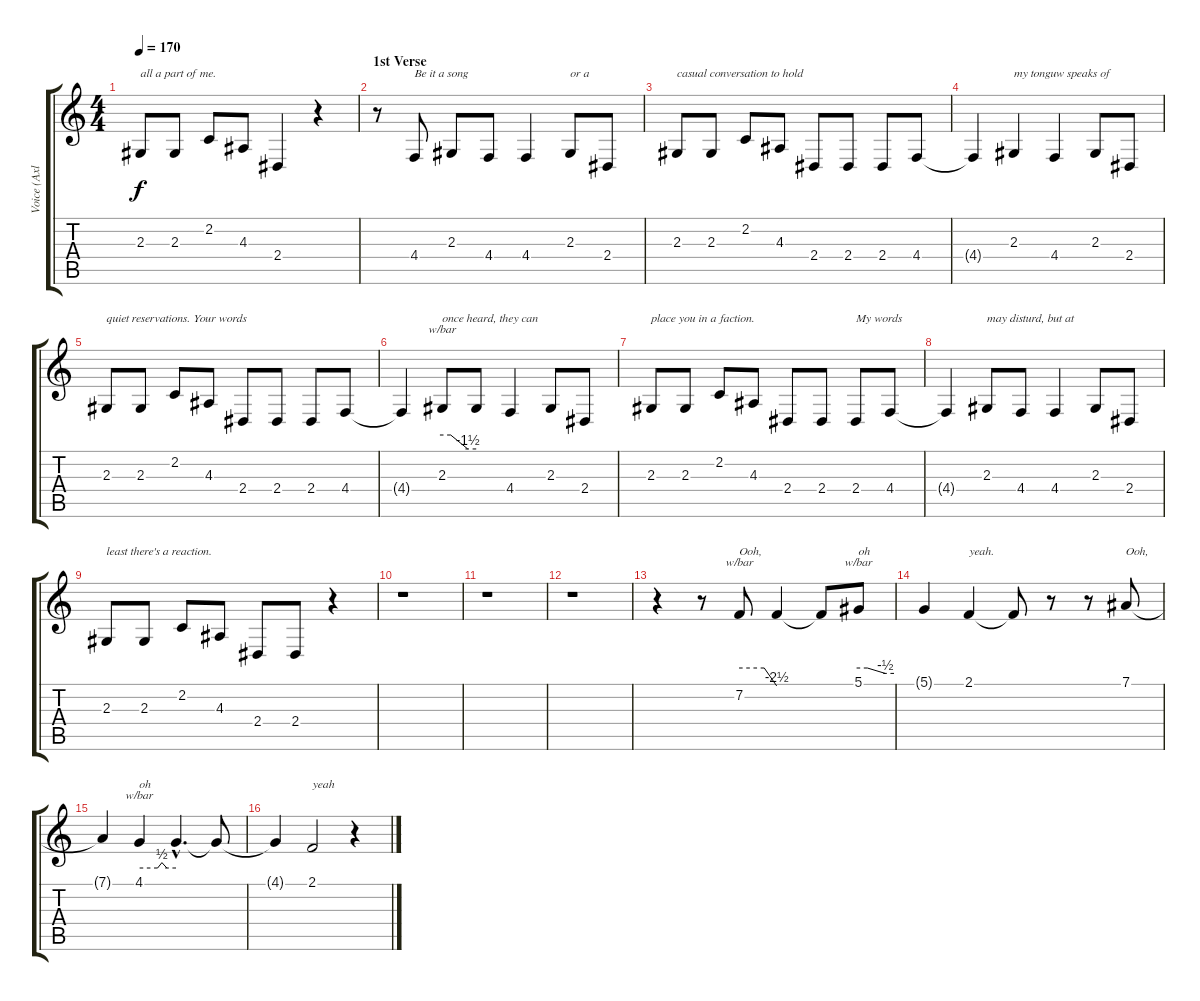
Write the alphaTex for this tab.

\track ("Voice (Axl)" "Voice (Axl") {instrument lead2sawtooth}
\staff {score tabs}
\tuning (Eb4 Bb3 Gb3 Db3 Ab2 Eb2) {hide}
\ts (4 4)
\tempo 170
\clef g2
\ks c
2.3.8{txt "all a part of me." dy f} 2.3.8 2.2.8 4.3.8 2.4.4 r.4 |
\section ("" "1st Verse")
r.8 4.4.8{txt "Be it a song"} 2.3.8 4.4.8 4.4.4 2.3.8{txt "or a"} 2.4.8 |
2.3.8{txt "casual conversation to hold"} 2.3.8 2.2.8 4.3.8 2.4.8 2.4.8 2.4.8 4.4.8 |
4.4{t}.4 2.3.4{txt "my tonguw speaks of"} 4.4.4 2.3.8 2.4.8 |
2.3.8{txt "quiet reservations. Your words"} 2.3.8 2.2.8 4.3.8 2.4.8 2.4.8 2.4.8 4.4.8 |
4.4{t}.4 2.3.8{tbe (custom default 0 0 15 0 45 -6 60 -6) txt "once heard, they can"} 2.3{t}.8 4.4.4 2.3.8 2.4.8 |
2.3.8{txt "place you in a faction."} 2.3.8 2.2.8 4.3.8 2.4.8 2.4.8 2.4.8{txt "My words"} 4.4.8 |
4.4{t}.4 2.3.8{txt "may disturd, but at"} 4.4.8 4.4.4 2.3.8 2.4.8 |
2.3.8{txt "least there's a reaction."} 2.3.8 2.2.8 4.3.8 2.4.8 2.4.8 r.4 |
r.1 |
r.1 |
r.1 |
r.4 r.8 7.2.8{tbe (custom default 0 0 40 0 60 -10) txt "Ooh,"} 7.2{t}.4 7.2{t}.8 5.1.8{tbe (custom default 0 0 15 0 45 -2 60 -2) txt "oh"} |
5.1{t}.4 2.1.4{txt "yeah."} 2.1{t}.8 r.8 r.8 7.1.8{txt "Ooh,"} |
7.1{t}.4 4.1.4{tbe (custom default 0 0 30 0 37 2 45 0 60 0) txt "oh"} 4.1{hac t}.4{d} 4.1{t}.8 |
4.1{t}.4 2.1.2{txt "yeah"} r.4
